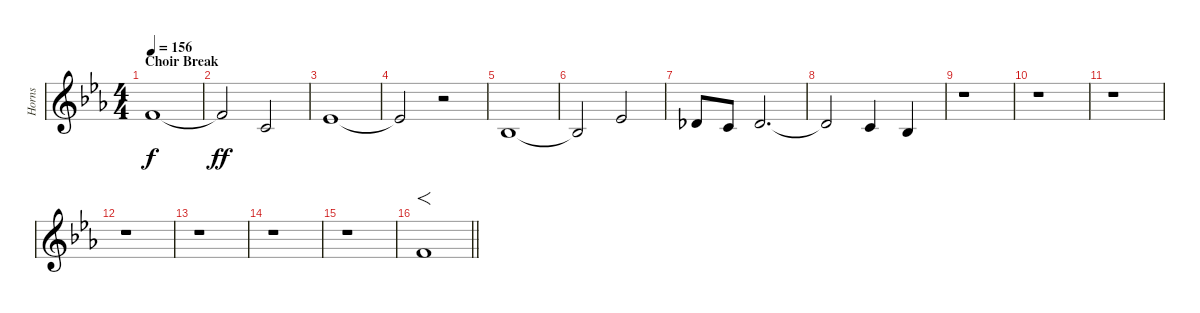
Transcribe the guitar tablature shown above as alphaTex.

\track ("Horns " "Horns ") {instrument frenchhorn}
\staff {score}
\tuning (E4 B3 G3 D3 A2 E2) {hide}
\ts (4 4)
\section ("" "Choir Break")
\tempo 156
\clef g2
\ks cminor
6.2.1{dy f} |
6.2{t}.2{dy ff} 5.3.2 |
8.3.1 |
8.3{t}.2 r.2 |
8.4.1 |
8.4{t}.2 8.3.2 |
6.3.8 5.3.8 6.3.2{d} |
6.3{t}.2 5.3.4 3.3.4 |
r.1 |
r.1 |
r.1 |
r.1 |
r.1 |
r.1 |
r.1 |
\barLineRight lightlight
1.1.1{f}
